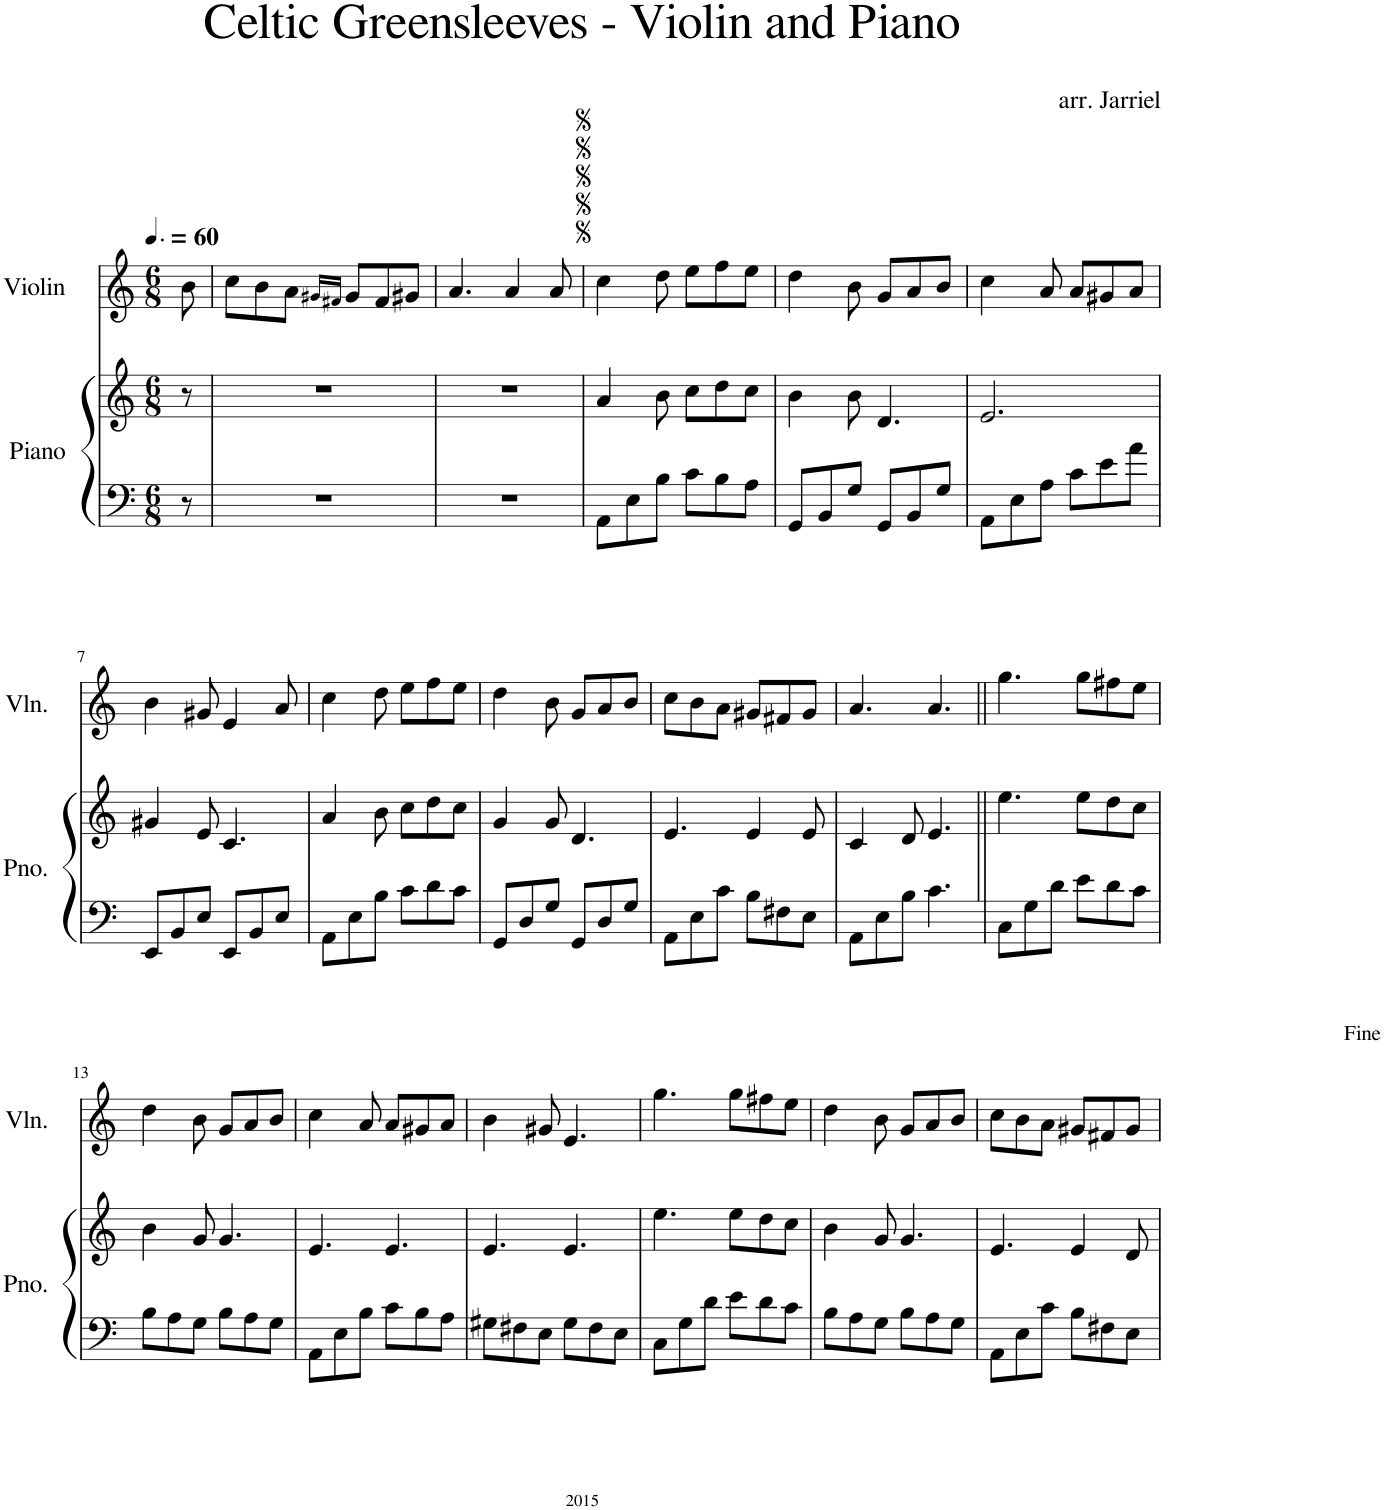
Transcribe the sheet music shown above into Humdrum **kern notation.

**kern	**kern	**kern
*part2	*part2	*part1
*staff3	*staff2	*staff1
*I"Piano	*	*I"Violin
*I'Pno.	*	*I'Vln.
*clefF4	*clefG2	*clefG2
*k[]	*k[]	*k[]
*M6/8	*M6/8	*M6/8
*MM90	*MM90	*MM90
=1	=1	=1
8r	8r	8b\
=2	=2	=2
2.r	2.r	8cc\L
.	.	8b\
.	.	8a\J
.	.	16qg#X/LL
.	.	16qf#X/JJ
.	.	8g#/L
.	.	8f#/
.	.	8g#X/J
=3	=3	=3
2.r	2.r	4.a/
.	.	4a/
.	.	8a/
=4	=4	=4
8AA\L	4a/	4cc\
8E\	.	.
8B\J	8b\	8dd\
8c\L	8cc\L	8ee\L
8B\	8dd\	8ff\
8A\J	8cc\J	8ee\J
=5	=5	=5
8GG/L	4b\	4dd\
8BB/	.	.
8G/J	8b\	8b\
8GG/L	4.d/	8g/L
8BB/	.	8a/
8G/J	.	8b/J
=6	=6	=6
8AA\L	2.e/	4cc\
8E\	.	.
8A\J	.	8a/
8c\L	.	8a/L
8e\	.	8g#X/
8a\J	.	8a/J
!!LO:LB:g=z
=7	=7	=7
8EE/L	4g#X/	4b\
8BB/	.	.
8E/J	8e/	8g#X/
8EE/L	4.c/	4e/
8BB/	.	.
8E/J	.	8a/
=8	=8	=8
8AA\L	4a/	4cc\
8E\	.	.
8B\J	8b\	8dd\
8c\L	8cc\L	8ee\L
8d\	8dd\	8ff\
8c\J	8cc\J	8ee\J
=9	=9	=9
8GG/L	4g/	4dd\
8D/	.	.
8G/J	8g/	8b\
8GG/L	4.d/	8g/L
8D/	.	8a/
8G/J	.	8b/J
=10	=10	=10
8AA\L	4.e/	8cc\L
8E\	.	8b\
8c\J	.	8a\J
8B\L	4e/	8g#X/L
8F#X\	.	8f#X/
8E\J	8e/	8g#/J
=11	=11	=11
8AA\L	4c/	4.a/
8E\	.	.
8B\J	8d/	.
4.c\	4.e/	4.a/
=12||	=12||	=12||
8C\L	4.ee\	4.gg\
8G\	.	.
8d\J	.	.
8e\L	8ee\L	8gg\L
8d\	8dd\	8ff#X\
8c\J	8cc\J	8ee\J
!!LO:LB:g=z
=13	=13	=13
8B\L	4b\	4dd\
8A\	.	.
8G\J	8g/	8b\
8B\L	4.g/	8g/L
8A\	.	8a/
8G\J	.	8b/J
=14	=14	=14
8AA\L	4.e/	4cc\
8E\	.	.
8B\J	.	8a/
8c\L	4.e/	8a/L
8B\	.	8g#X/
8A\J	.	8a/J
=15	=15	=15
8G#X\L	4.e/	4b\
8F#X\	.	.
8E\J	.	8g#X/
8G#\L	4.e/	4.e/
8F#\	.	.
8E\J	.	.
=16	=16	=16
8C\L	4.ee\	4.gg\
8G\	.	.
8d\J	.	.
8e\L	8ee\L	8gg\L
8d\	8dd\	8ff#X\
8c\J	8cc\J	8ee\J
=17	=17	=17
8B\L	4b\	4dd\
8A\	.	.
8G\J	8g/	8b\
8B\L	4.g/	8g/L
8A\	.	8a/
8G\J	.	8b/J
=18	=18	=18
8AA\L	4.e/	8cc\L
8E\	.	8b\
8c\J	.	8a\J
8B\L	4e/	8g#X/L
8F#X\	.	8f#X/
8E\J	8d/	8g#/J
=	=	=
*-	*-	*-
